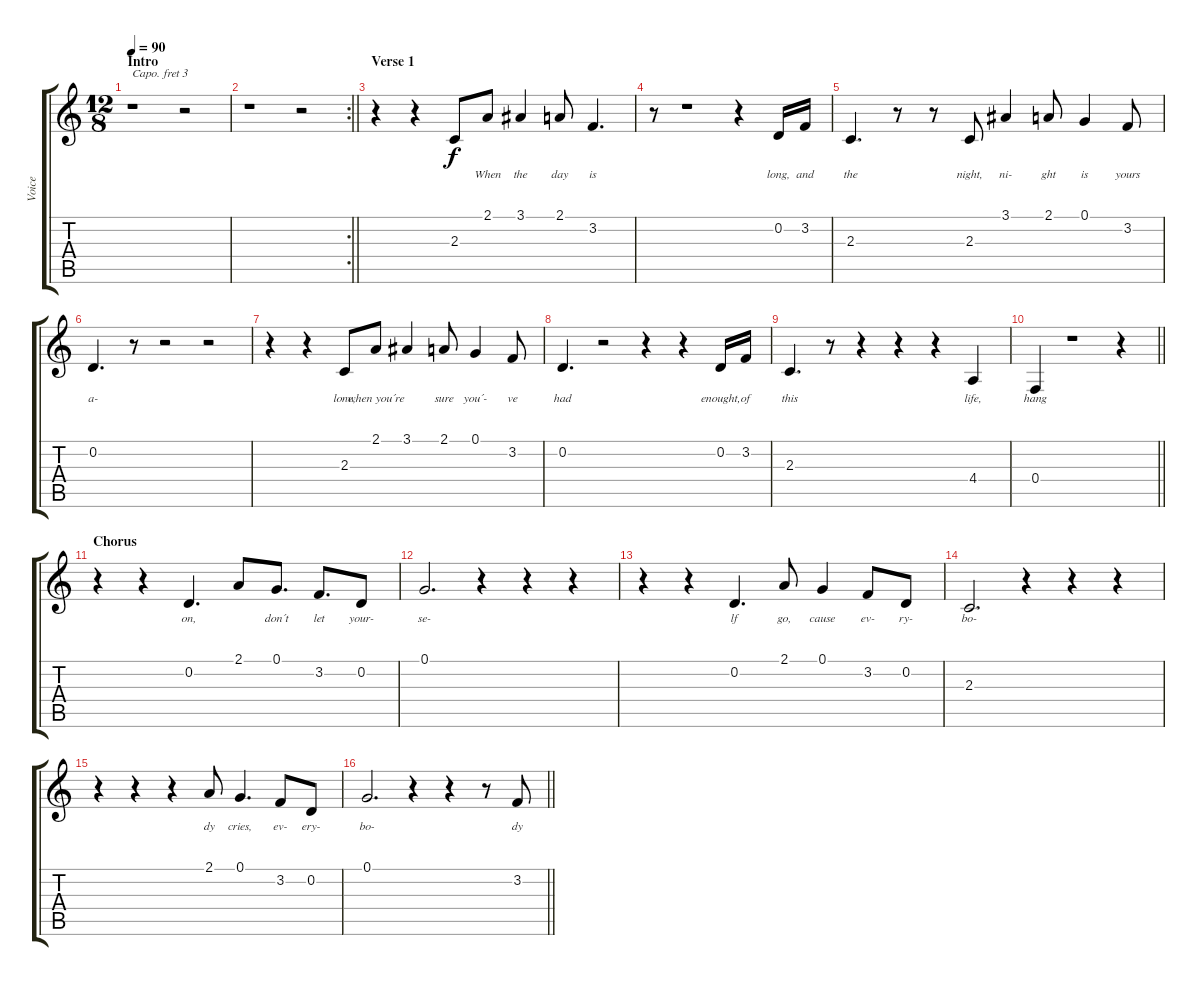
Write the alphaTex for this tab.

\track ("Voice" "Voice") {instrument tenorsax}
\staff {score tabs}
\capo 3
\tuning (E4 B3 G3 D3 A2 E2) {hide}
\ts (12 8)
\section ("" "Intro")
\tempo 90
\clef g2
\ks c
r.1{dy f instrument tenorsax} r.2 |
\rc 2
\barLineRight lightlight
r.1 r.2 |
\section ("" "Verse 1")
r.4 r.4 2.3.8{lyrics (0 "") lyrics (1 "") lyrics (2 "") lyrics (3 "") lyrics (4 "")} 2.1.8{lyrics (0 "When") lyrics (1 "") lyrics (2 "") lyrics (3 "") lyrics (4 "")} 3.1.4{lyrics (0 "the") lyrics (1 "") lyrics (2 "") lyrics (3 "") lyrics (4 "")} 2.1.8{lyrics (0 "day") lyrics (1 "") lyrics (2 "") lyrics (3 "") lyrics (4 "")} 3.2.4{d lyrics (0 "is") lyrics (1 "") lyrics (2 "") lyrics (3 "") lyrics (4 "")} |
r.8 r.1 r.4 0.2.16{lyrics (0 "long,") lyrics (1 "") lyrics (2 "") lyrics (3 "") lyrics (4 "")} 3.2.16{lyrics (0 "and") lyrics (1 "") lyrics (2 "") lyrics (3 "") lyrics (4 "")} |
2.3.4{d lyrics (0 "the") lyrics (1 "") lyrics (2 "") lyrics (3 "") lyrics (4 "")} r.8 r.8 2.3.8{lyrics (0 "night,") lyrics (1 "") lyrics (2 "") lyrics (3 "") lyrics (4 "")} 3.1.4{lyrics (0 "ni-") lyrics (1 "") lyrics (2 "") lyrics (3 "") lyrics (4 "")} 2.1.8{lyrics (0 "ght") lyrics (1 "") lyrics (2 "") lyrics (3 "") lyrics (4 "")} 0.1.4{lyrics (0 "is") lyrics (1 "") lyrics (2 "") lyrics (3 "") lyrics (4 "")} 3.2.8{lyrics (0 "yours") lyrics (1 "") lyrics (2 "") lyrics (3 "") lyrics (4 "")} |
0.2.4{d lyrics (0 "a-") lyrics (1 "") lyrics (2 "") lyrics (3 "") lyrics (4 "")} r.8 r.2 r.2 |
r.4 r.4 2.3.8{lyrics (0 "lone,") lyrics (1 "") lyrics (2 "") lyrics (3 "") lyrics (4 "")} 2.1.8{lyrics (0 "when you´re") lyrics (1 "") lyrics (2 "") lyrics (3 "") lyrics (4 "")} 3.1.4{lyrics (0 "") lyrics (1 "") lyrics (2 "") lyrics (3 "") lyrics (4 "")} 2.1.8{lyrics (0 "sure") lyrics (1 "") lyrics (2 "") lyrics (3 "") lyrics (4 "")} 0.1.4{lyrics (0 "you´-") lyrics (1 "") lyrics (2 "") lyrics (3 "") lyrics (4 "")} 3.2.8{lyrics (0 "ve") lyrics (1 "") lyrics (2 "") lyrics (3 "") lyrics (4 "")} |
0.2.4{d lyrics (0 "had") lyrics (1 "") lyrics (2 "") lyrics (3 "") lyrics (4 "")} r.2 r.4 r.4 0.2.16{lyrics (0 "enought,") lyrics (1 "") lyrics (2 "") lyrics (3 "") lyrics (4 "")} 3.2.16{lyrics (0 "of") lyrics (1 "") lyrics (2 "") lyrics (3 "") lyrics (4 "")} |
2.3.4{d lyrics (0 "this") lyrics (1 "") lyrics (2 "") lyrics (3 "") lyrics (4 "")} r.8 r.4 r.4 r.4 4.4.4{lyrics (0 "life,") lyrics (1 "") lyrics (2 "") lyrics (3 "") lyrics (4 "")} |
\barLineRight lightlight
0.4.4{lyrics (0 "hang") lyrics (1 "") lyrics (2 "") lyrics (3 "") lyrics (4 "")} r.1 r.4 |
\section ("" "Chorus")
r.4 r.4 0.2.4{d lyrics (0 "on,") lyrics (1 "") lyrics (2 "") lyrics (3 "") lyrics (4 "")} 2.1.8{lyrics (0 "") lyrics (1 "") lyrics (2 "") lyrics (3 "") lyrics (4 "")} 0.1.8{d lyrics (0 "don´t") lyrics (1 "") lyrics (2 "") lyrics (3 "") lyrics (4 "")} 3.2.8{d lyrics (0 "let") lyrics (1 "") lyrics (2 "") lyrics (3 "") lyrics (4 "")} 0.2.8{lyrics (0 "your-") lyrics (1 "") lyrics (2 "") lyrics (3 "") lyrics (4 "")} |
0.1.2{d lyrics (0 "se-") lyrics (1 "") lyrics (2 "") lyrics (3 "") lyrics (4 "")} r.4 r.4 r.4 |
r.4 r.4 0.2.4{d lyrics (0 "lf") lyrics (1 "") lyrics (2 "") lyrics (3 "") lyrics (4 "")} 2.1.8{lyrics (0 "go,") lyrics (1 "") lyrics (2 "") lyrics (3 "") lyrics (4 "")} 0.1.4{lyrics (0 "cause") lyrics (1 "") lyrics (2 "") lyrics (3 "") lyrics (4 "")} 3.2.8{lyrics (0 "ev-") lyrics (1 "") lyrics (2 "") lyrics (3 "") lyrics (4 "")} 0.2.8{lyrics (0 "ry-") lyrics (1 "") lyrics (2 "") lyrics (3 "") lyrics (4 "")} |
2.3.2{d lyrics (0 "bo-") lyrics (1 "") lyrics (2 "") lyrics (3 "") lyrics (4 "")} r.4 r.4 r.4 |
r.4 r.4 r.4 2.1.8{lyrics (0 "dy") lyrics (1 "") lyrics (2 "") lyrics (3 "") lyrics (4 "")} 0.1.4{d lyrics (0 "cries,") lyrics (1 "") lyrics (2 "") lyrics (3 "") lyrics (4 "")} 3.2.8{lyrics (0 "ev-") lyrics (1 "") lyrics (2 "") lyrics (3 "") lyrics (4 "")} 0.2.8{lyrics (0 "ery-") lyrics (1 "") lyrics (2 "") lyrics (3 "") lyrics (4 "")} |
\barLineRight lightlight
0.1.2{d lyrics (0 "bo-") lyrics (1 "") lyrics (2 "") lyrics (3 "") lyrics (4 "")} r.4 r.4 r.8 3.2.8{lyrics (0 "dy") lyrics (1 "") lyrics (2 "") lyrics (3 "") lyrics (4 "")}
